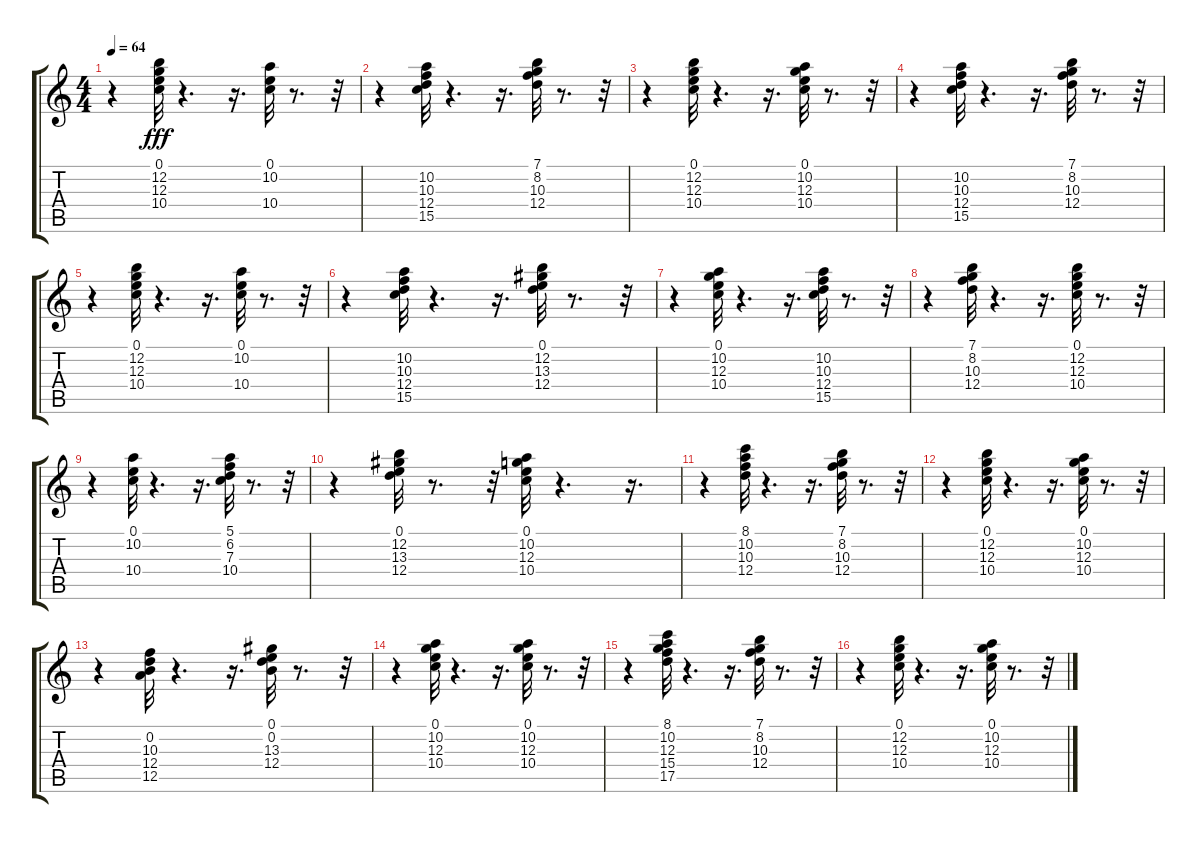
\track "" {instrument acousticguitarnylon}
\staff {score tabs}
\tuning (E4 B3 G3 D3 A2 E2) {hide}
\ts (4 4)
\tempo 64
\clef g2
\ks c
r.4{dy fff} (0.1 12.2 12.3 10.4).32 r.4{d} r.16{d} (0.1 10.2 10.4).32 r.8{d} r.32 |
r.4 (10.2 10.3 12.4 15.5).32 r.4{d} r.16{d} (7.1 8.2 10.3 12.4).32 r.8{d} r.32 |
r.4 (0.1 12.2 12.3 10.4).32 r.4{d} r.16{d} (0.1 10.2 12.3 10.4).32 r.8{d} r.32 |
r.4 (10.2 10.3 12.4 15.5).32 r.4{d} r.16{d} (7.1 8.2 10.3 12.4).32 r.8{d} r.32 |
r.4 (0.1 12.2 12.3 10.4).32 r.4{d} r.16{d} (0.1 10.2 10.4).32 r.8{d} r.32 |
r.4 (10.2 10.3 12.4 15.5).32 r.4{d} r.16{d} (0.1 12.2 13.3 12.4).32 r.8{d} r.32 |
r.4 (0.1 10.2 12.3 10.4).32 r.4{d} r.16{d} (10.2 10.3 12.4 15.5).32 r.8{d} r.32 |
r.4 (7.1 8.2 10.3 12.4).32 r.4{d} r.16{d} (0.1 12.2 12.3 10.4).32 r.8{d} r.32 |
r.4 (0.1 10.2 10.4).32 r.4{d} r.16{d} (5.1 6.2 7.3 10.4).32 r.8{d} r.32 |
r.4 (0.1 12.2 13.3 12.4).32 r.8{d} r.32 (0.1 10.2 12.3 10.4).32 r.4{d} r.16{d} |
r.4 (8.1 10.2 10.3 12.4).32 r.4{d} r.16{d} (7.1 8.2 10.3 12.4).32 r.8{d} r.32 |
r.4 (0.1 12.2 12.3 10.4).32 r.4{d} r.16{d} (0.1 10.2 12.3 10.4).32 r.8{d} r.32 |
r.4 (0.2 10.3 12.4 12.5).32 r.4{d} r.16{d} (0.1 0.2 13.3 12.4).32 r.8{d} r.32 |
r.4 (0.1 10.2 12.3 10.4).32 r.4{d} r.16{d} (0.1 10.2 12.3 10.4).32 r.8{d} r.32 |
r.4 (8.1 10.2 12.3 15.4 17.5).32 r.4{d} r.16{d} (7.1 8.2 10.3 12.4).32 r.8{d} r.32 |
r.4 (0.1 12.2 12.3 10.4).32 r.4{d} r.16{d} (0.1 10.2 12.3 10.4).32 r.8{d} r.32
